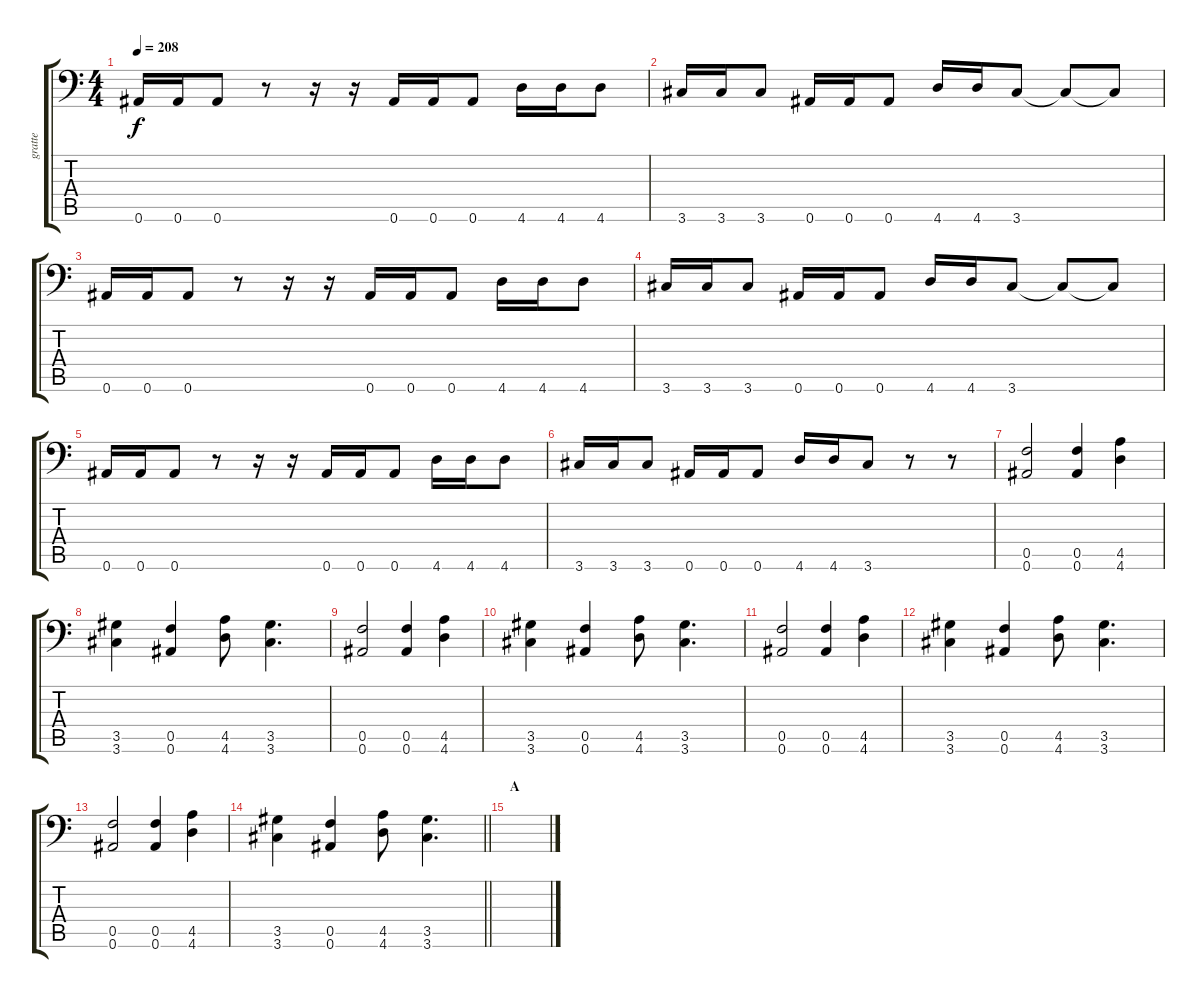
\track ("gratte" "gratte") {instrument distortionguitar}
\staff {score tabs}
\tuning (C4 G3 Eb3 Bb2 F2 Bb1) {hide}
\ts (4 4)
\tempo 208
\clef f4
\ks c
0.6.16{dy f} 0.6.16 0.6.8 r.8 r.16 r.16 0.6.16 0.6.16 0.6.8 4.6.16 4.6.16 4.6.8 |
3.6.16 3.6.16 3.6.8 0.6.16 0.6.16 0.6.8 4.6.16 4.6.16 3.6.8 3.6{t}.8 3.6{t}.8 |
0.6.16 0.6.16 0.6.8 r.8 r.16 r.16 0.6.16 0.6.16 0.6.8 4.6.16 4.6.16 4.6.8 |
3.6.16 3.6.16 3.6.8 0.6.16 0.6.16 0.6.8 4.6.16 4.6.16 3.6.8 3.6{t}.8 3.6{t}.8 |
0.6.16 0.6.16 0.6.8 r.8 r.16 r.16 0.6.16 0.6.16 0.6.8 4.6.16 4.6.16 4.6.8 |
3.6.16 3.6.16 3.6.8 0.6.16 0.6.16 0.6.8 4.6.16 4.6.16 3.6.8 r.8 r.8 |
(0.5 0.6).2 (0.5 0.6).4 (4.5 4.6).4 |
(3.5 3.6).4 (0.5 0.6).4 (4.5 4.6).8 (3.5 3.6).4{d} |
(0.5 0.6).2 (0.5 0.6).4 (4.5 4.6).4 |
(3.5 3.6).4 (0.5 0.6).4 (4.5 4.6).8 (3.5 3.6).4{d} |
(0.5 0.6).2 (0.5 0.6).4 (4.5 4.6).4 |
(3.5 3.6).4 (0.5 0.6).4 (4.5 4.6).8 (3.5 3.6).4{d} |
(0.5 0.6).2 (0.5 0.6).4 (4.5 4.6).4 |
\barLineRight lightlight
(3.5 3.6).4 (0.5 0.6).4 (4.5 4.6).8 (3.5 3.6).4{d} |
\section ("" "A")
